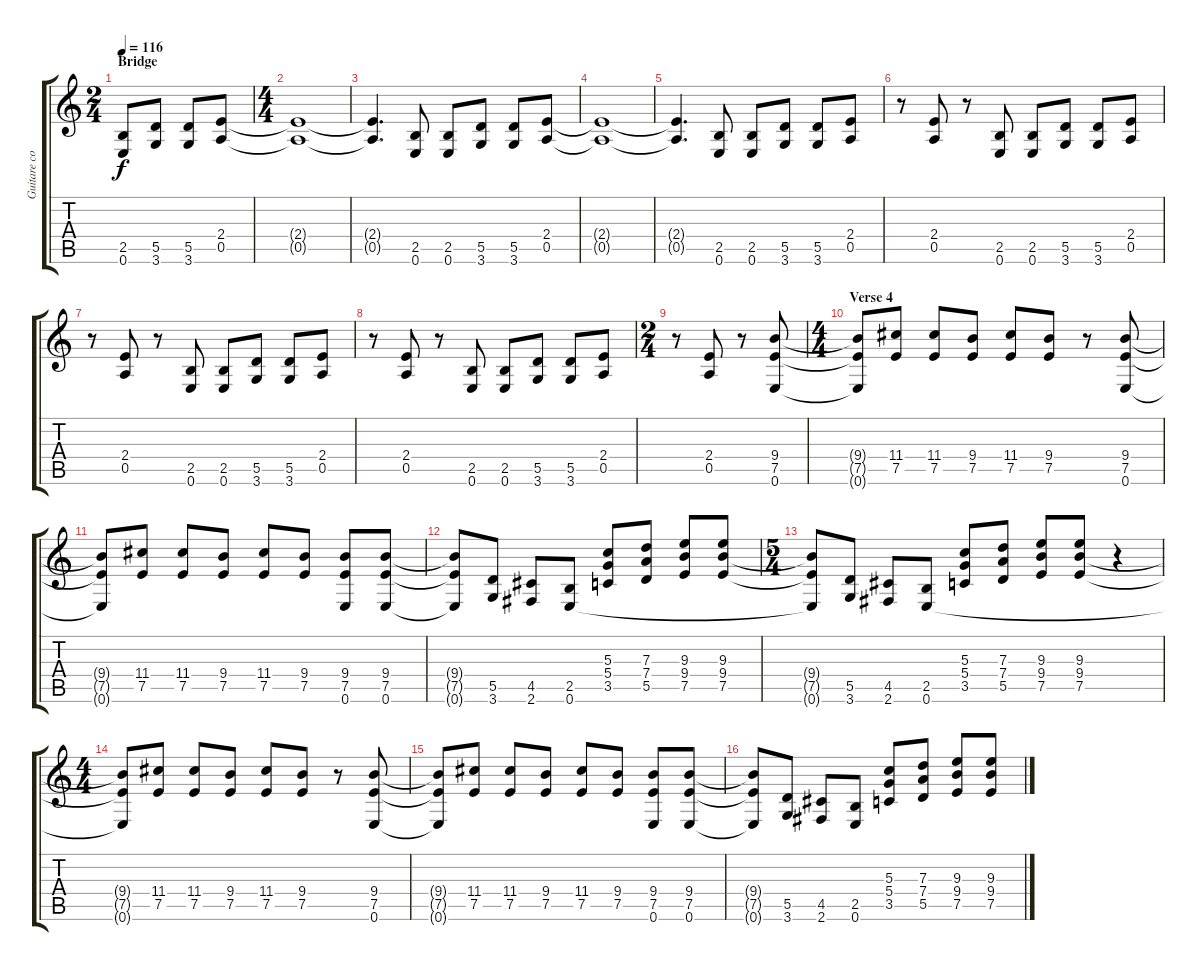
\track ("Guitare complet" "Guitare co") {instrument overdrivenguitar}
\staff {score tabs}
\tuning (E4 B3 G3 D3 A2 E2) {hide}
\ts (2 4)
\section ("" "Bridge")
\tempo 116
\clef g2
\ks c
(2.5 0.6).8{dy f} (5.5 3.6).8 (5.5 3.6).8 (2.4 0.5).8 |
\ts (4 4)
(2.4{t} 0.5{t}).1 |
(2.4{t} 0.5{t}).4{d} (2.5 0.6).8 (2.5 0.6).8 (5.5 3.6).8 (5.5 3.6).8 (2.4 0.5).8 |
(2.4{t} 0.5{t}).1 |
(2.4{t} 0.5{t}).4{d} (2.5 0.6).8 (2.5 0.6).8 (5.5 3.6).8 (5.5 3.6).8 (2.4 0.5).8 |
r.8 (2.4 0.5).8 r.8 (2.5 0.6).8 (2.5 0.6).8 (5.5 3.6).8 (5.5 3.6).8 (2.4 0.5).8 |
r.8 (2.4 0.5).8 r.8 (2.5 0.6).8 (2.5 0.6).8 (5.5 3.6).8 (5.5 3.6).8 (2.4 0.5).8 |
r.8 (2.4 0.5).8 r.8 (2.5 0.6).8 (2.5 0.6).8 (5.5 3.6).8 (5.5 3.6).8 (2.4 0.5).8 |
\ts (2 4)
r.8 (2.4 0.5).8 r.8 (9.4 7.5 0.6).8 |
\ts (4 4)
\section ("" "Verse 4")
(9.4{t} 7.5{t} 0.6{t}).8 (11.4 7.5).8 (11.4 7.5).8 (9.4 7.5).8 (11.4 7.5).8 (9.4 7.5).8 r.8 (9.4 7.5 0.6).8 |
(9.4{t} 7.5{t} 0.6{t}).8 (11.4 7.5).8 (11.4 7.5).8 (9.4 7.5).8 (11.4 7.5).8 (9.4 7.5).8 (9.4 7.5 0.6).8 (9.4 7.5 0.6).8 |
(9.4{t} 7.5{t} 0.6{t}).8 (5.5 3.6).8 (4.5 2.6).8 (2.5 0.6).8 (5.3 5.4 3.5).8 (7.3 7.4 5.5).8 (9.3 9.4 7.5).8 (9.3 9.4 7.5).8 |
\ts (5 4)
(9.4{t} 7.5{t} 0.6{t}).8 (5.5 3.6).8 (4.5 2.6).8 (2.5 0.6).8 (5.3 5.4 3.5).8 (7.3 7.4 5.5).8 (9.3 9.4 7.5).8 (9.3 9.4 7.5).8 r.4 |
\ts (4 4)
(9.4{t} 7.5{t} 0.6{t}).8 (11.4 7.5).8 (11.4 7.5).8 (9.4 7.5).8 (11.4 7.5).8 (9.4 7.5).8 r.8 (9.4 7.5 0.6).8 |
(9.4{t} 7.5{t} 0.6{t}).8 (11.4 7.5).8 (11.4 7.5).8 (9.4 7.5).8 (11.4 7.5).8 (9.4 7.5).8 (9.4 7.5 0.6).8 (9.4 7.5 0.6).8 |
(9.4{t} 7.5{t} 0.6{t}).8 (5.5 3.6).8 (4.5 2.6).8 (2.5 0.6).8 (5.3 5.4 3.5).8 (7.3 7.4 5.5).8 (9.3 9.4 7.5).8 (9.3 9.4 7.5).8
